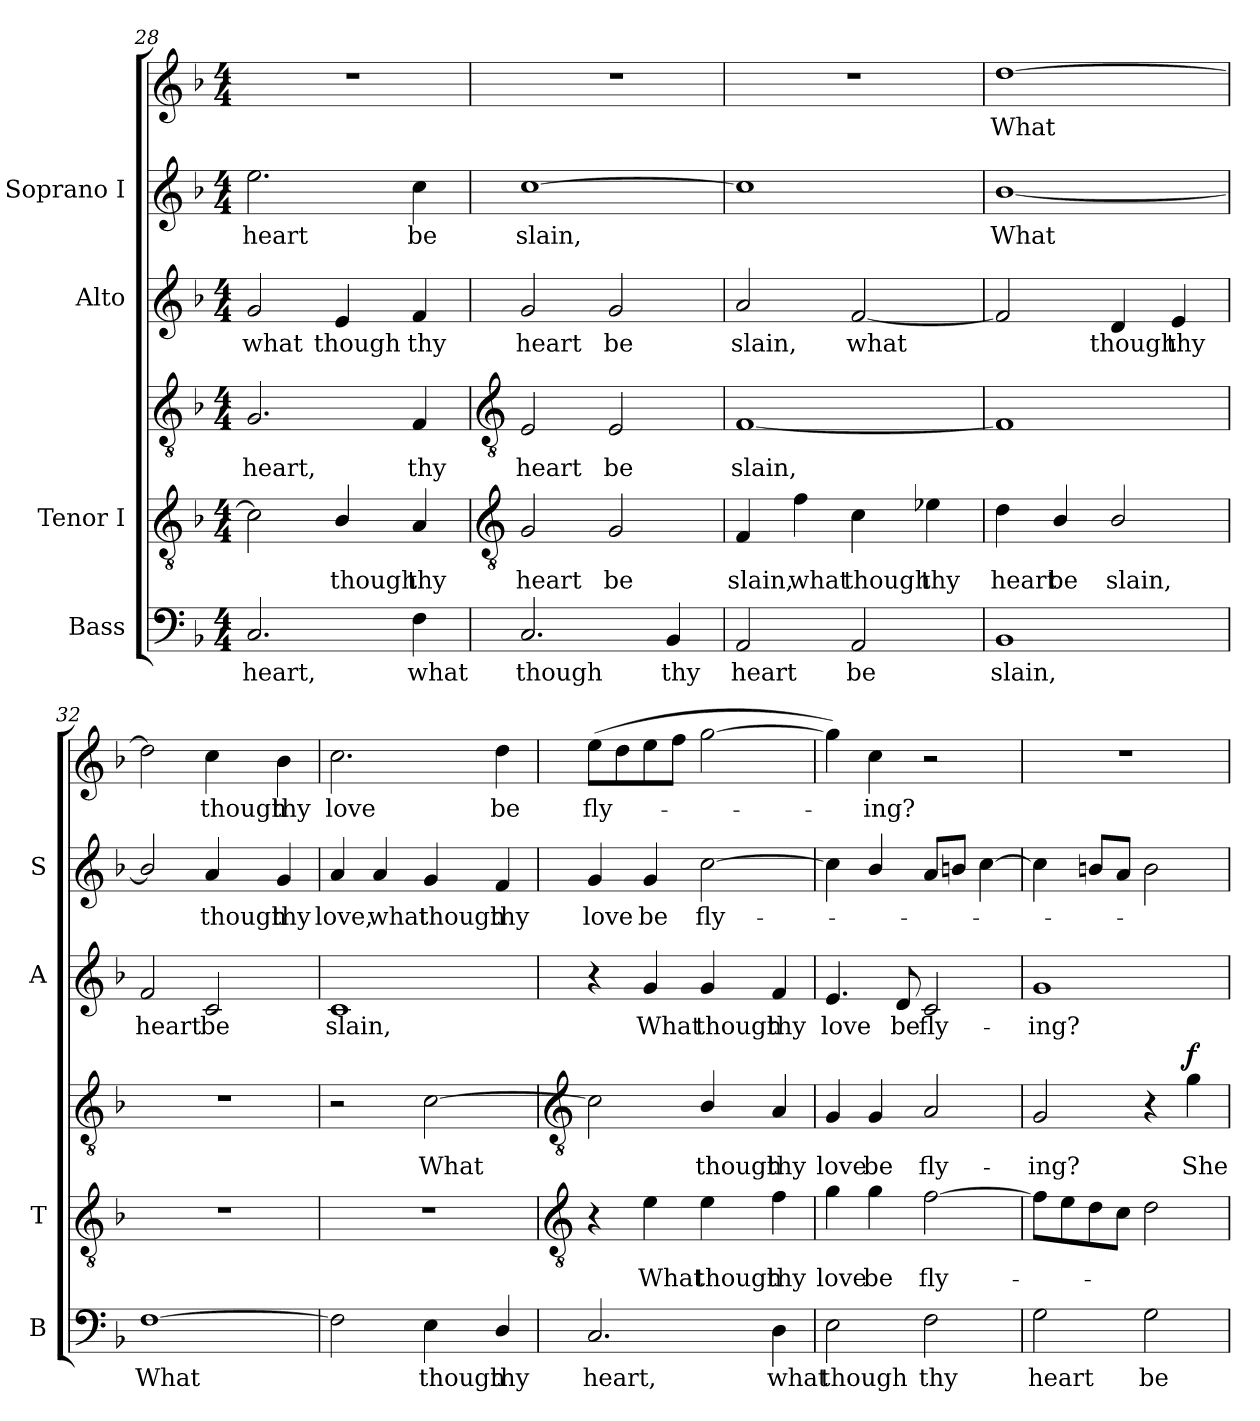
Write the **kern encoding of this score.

**kern	**text	**kern	**text	**kern	**text	**dynam	**kern	**text	**kern	**text	**kern	**text
*part4	*part4	*part3	*part3	*part3	*part3	*part3	*part2	*part2	*part1	*part1	*part1	*part1
*staff6	*staff6	*staff5	*staff5	*staff4	*staff4	*staff4/5	*staff3	*staff3	*staff2	*staff2	*staff1	*staff1
*I"Bass	*	*I"Tenor I	*	*	*	*	*I"Alto	*	*I"Soprano I	*	*	*
*I'B	*	*I'T	*	*	*	*	*I'A	*	*I'S	*	*	*
*clefF4	*	*clefGv2	*	*clefGv2	*	*	*clefG2	*	*clefG2	*	*clefG2	*
*k[b-]	*	*k[b-]	*	*k[b-]	*	*	*k[b-]	*	*k[b-]	*	*k[b-]	*
*F:	*	*F:	*	*F:	*	*	*F:	*	*F:	*	*F:	*
*M4/4	*	*M4/4	*	*M4/4	*	*	*M4/4	*	*M4/4	*	*M4/4	*
=28	=28	=28	=28	=28	=28	=28	=28	=28	=28	=28	=28	=28
!	!LO:LY:b	!	!	!	!LO:LY:b	!	!	!LO:LY:b	!	!LO:LY:b	!	!
2.C	heart,	2c]	.	2.G	heart,	.	2g	what	2.ee	heart	1r	.
!	!	!	!LO:LY:b	!	!	!	!	!LO:LY:b	!	!	!	!
.	.	4B-/	though	.	.	.	4e	though	.	.	.	.
!	!LO:LY:b	!	!LO:LY:b	!	!LO:LY:b	!	!	!LO:LY:b	!	!LO:LY:b	!	!
4F	what	4A	thy	4F	thy	.	4f	thy	4cc\	be	.	.
!!LO:LB:g=z
=29	=29	=29	=29	=29	=29	=29	=29	=29	=29	=29	=29	=29
*	*	*clefGv2	*	*clefGv2	*	*	*	*	*	*	*	*
!	!LO:LY:b	!	!LO:LY:b	!	!LO:LY:b	!	!	!LO:LY:b	!	!LO:LY:b	!	!
2.C	though	2G	heart	2E	heart	.	2g	heart	[1cc	slain,	1r	.
!	!	!	!LO:LY:b	!	!LO:LY:b	!	!	!LO:LY:b	!	!	!	!
.	.	2G	be	2E	be	.	2g	be	.	.	.	.
!	!LO:LY:b	!	!	!	!	!	!	!	!	!	!	!
4BB-	thy	.	.	.	.	.	.	.	.	.	.	.
=30	=30	=30	=30	=30	=30	=30	=30	=30	=30	=30	=30	=30
!	!LO:LY:b	!	!LO:LY:b	!	!LO:LY:b	!	!	!LO:LY:b	!	!	!	!
2AA	heart	4F	slain,	[1F	slain,	.	2a	slain,	1cc]	.	1r	.
!	!	!	!LO:LY:b	!	!	!	!	!	!	!	!	!
.	.	4f	what	.	.	.	.	.	.	.	.	.
!	!LO:LY:b	!	!LO:LY:b	!	!	!	!	!LO:LY:b	!	!	!	!
2AA	be	4c	though	.	.	.	[2f	what	.	.	.	.
!	!	!	!LO:LY:b	!	!	!	!	!	!	!	!	!
.	.	4e-X	thy	.	.	.	.	.	.	.	.	.
=31	=31	=31	=31	=31	=31	=31	=31	=31	=31	=31	=31	=31
!	!LO:LY:b	!	!LO:LY:b	!	!	!	!	!	!	!LO:LY:b	!	!LO:LY:b
1BB-	slain,	4d	heart	1F]	.	.	2f]	.	[1b-/	What	[1dd	What
!	!	!	!LO:LY:b	!	!	!	!	!	!	!	!	!
.	.	4B-/	be	.	.	.	.	.	.	.	.	.
!	!	!	!LO:LY:b	!	!	!	!	!LO:LY:b	!	!	!	!
.	.	2B-/	slain,	.	.	.	4d	though	.	.	.	.
!	!	!	!	!	!	!	!	!LO:LY:b	!	!	!	!
.	.	.	.	.	.	.	4e	thy	.	.	.	.
=32	=32	=32	=32	=32	=32	=32	=32	=32	=32	=32	=32	=32
!	!LO:LY:b	!	!	!	!	!	!	!LO:LY:b	!	!	!	!
[1F	What	1r	.	1r	.	.	2f	heart	2b-/]	.	2dd]	.
!	!	!	!	!	!	!	!	!LO:LY:b	!	!LO:LY:b	!	!LO:LY:b
.	.	.	.	.	.	.	2c	be	4a	though	4cc\	though
!	!	!	!	!	!	!	!	!	!	!LO:LY:b	!	!LO:LY:b
.	.	.	.	.	.	.	.	.	4g	thy	4b-	thy
=33	=33	=33	=33	=33	=33	=33	=33	=33	=33	=33	=33	=33
!	!	!	!	!	!	!	!	!LO:LY:b	!	!LO:LY:b	!	!LO:LY:b
2F]	.	1r	.	2r	.	.	1c	slain,	4a	love,	2.cc	love
!	!	!	!	!	!	!	!	!	!	!LO:LY:b	!	!
.	.	.	.	.	.	.	.	.	4a	what	.	.
!	!LO:LY:b	!	!	!	!LO:LY:b	!	!	!	!	!LO:LY:b	!	!
4E\	though	.	.	[2c	What	.	.	.	4g	though	.	.
!	!LO:LY:b	!	!	!	!	!	!	!	!	!LO:LY:b	!	!LO:LY:b
4D/	thy	.	.	.	.	.	.	.	4f	thy	4dd	be
!!LO:LB:g=z
=34	=34	=34	=34	=34	=34	=34	=34	=34	=34	=34	=34	=34
*	*	*clefGv2	*	*clefGv2	*	*	*	*	*	*	*	*
!	!LO:LY:b	!	!	!	!	!	!	!	!	!LO:LY:b	!	!LO:LY:b
2.C	heart,	4r	.	2c]	.	.	4r	.	4g	love	(>8eeL	fly-
.	.	.	.	.	.	.	.	.	.	.	8dd	.
!	!	!	!LO:LY:b	!	!	!	!	!LO:LY:b	!	!LO:LY:b	!	!
.	.	4e	What	.	.	.	4g	What	4g	be	8ee	.
.	.	.	.	.	.	.	.	.	.	.	8ffJ	.
!	!	!	!LO:LY:b	!	!LO:LY:b	!	!	!LO:LY:b	!	!LO:LY:b	!	!
.	.	4e	though	4B-/	though	.	4g	though	[2cc\	fly-	[2gg	.
!	!LO:LY:b	!	!LO:LY:b	!	!LO:LY:b	!	!	!LO:LY:b	!	!	!	!
4D	what	4f	thy	4A	thy	.	4f	thy	.	.	.	.
=35	=35	=35	=35	=35	=35	=35	=35	=35	=35	=35	=35	=35
!	!LO:LY:b	!	!LO:LY:b	!	!LO:LY:b	!	!	!LO:LY:b	!	!	!	!
2E	though	4g	-love	4G	love	.	4.e	love	4cc\]	.	4gg])	.
!	!	!	!LO:LY:b	!	!LO:LY:b	!	!	!	!	!	!	!LO:LY:b
.	.	4g	be	4G	be	.	.	.	4b-/	.	4cc	ing?
!	!	!	!	!	!	!	!	!LO:LY:b	!	!	!	!
.	.	.	.	.	.	.	8d	be	.	.	.	.
!	!LO:LY:b	!	!LO:LY:b	!	!LO:LY:b	!	!	!LO:LY:b	!	!	!	!
2F	thy	[2f	fly-	2A	fly-	.	2c	fly-	8aL	.	2r	.
.	.	.	.	.	.	.	.	.	8bnJ	.	.	.
.	.	.	.	.	.	.	.	.	[4cc\	.	.	.
=36	=36	=36	=36	=36	=36	=36	=36	=36	=36	=36	=36	=36
!	!LO:LY:b	!	!	!	!LO:LY:b	!	!	!LO:LY:b	!	!	!	!
2G	heart	8fL]	.	2G	ing?	.	1g	-ing?	4cc\]	.	1r	.
.	.	8e	.	.	.	.	.	.	.	.	.	.
.	.	8d	.	.	.	.	.	.	8bnL	.	.	.
.	.	8cJ	.	.	.	.	.	.	8aJ	.	.	.
!	!LO:LY:b	!	!	!	!	!	!	!	!	!	!	!
2G	be	2d	.	4r	.	.	.	.	2b	.	.	.
!	!	!	!	!	!LO:LY:b	!LO:DY:b	!	!	!	!	!	!
.	.	.	.	4g	She	f	.	.	.	.	.	.
=	=	=	=	=	=	=	=	=	=	=	=	=
*-	*-	*-	*-	*-	*-	*-	*-	*-	*-	*-	*-	*-
